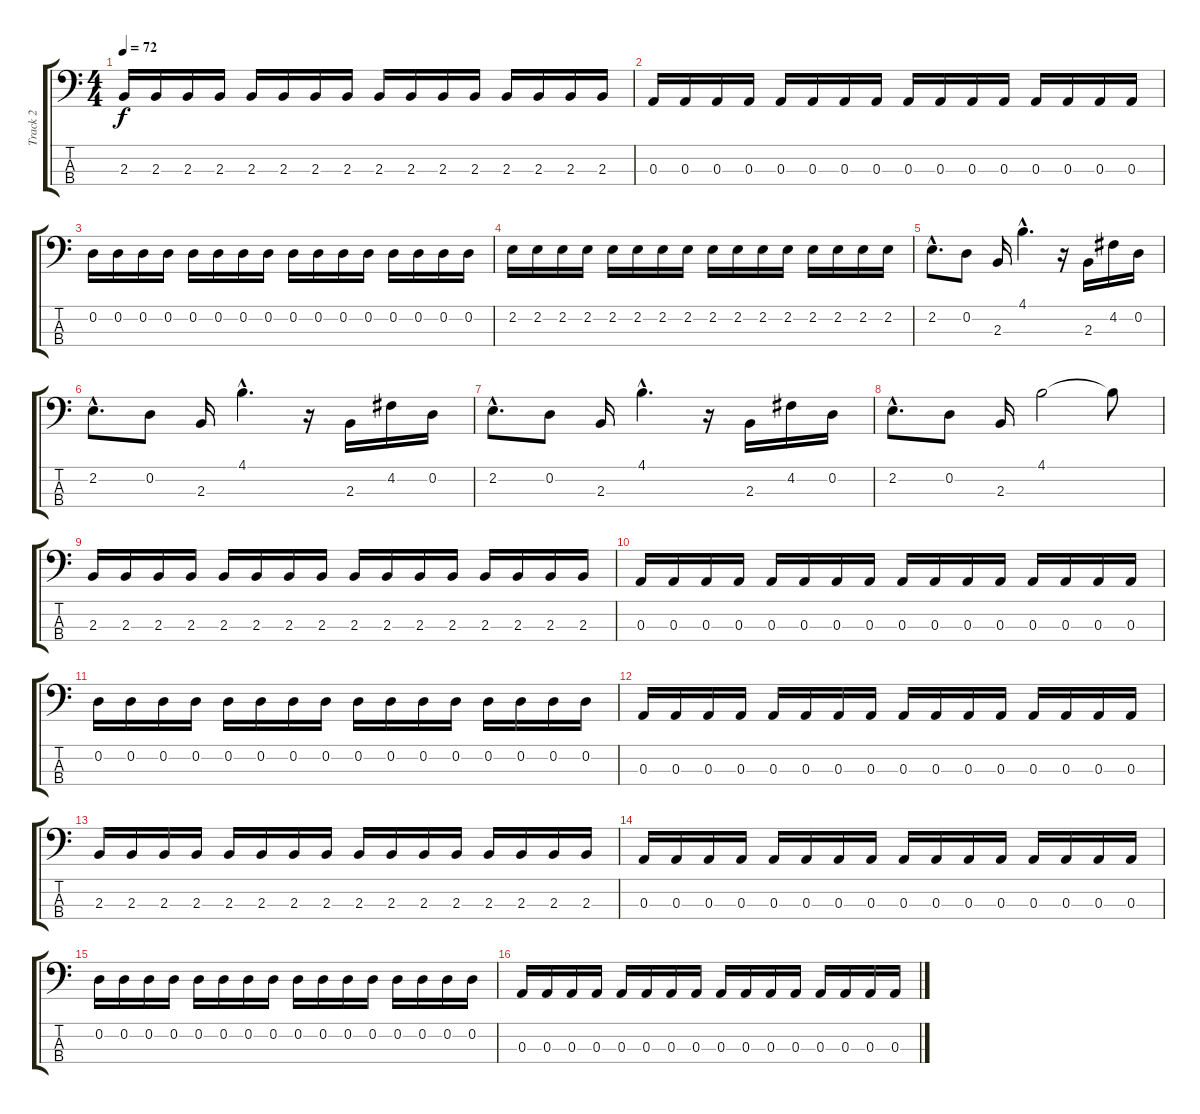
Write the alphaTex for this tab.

\track ("Track 2" "Track 2") {instrument electricbassfinger}
\staff {score tabs}
\tuning (G2 D2 A1 E1) {hide}
\ts (4 4)
\tempo 72
\clef f4
\ks c
2.3.16{dy f} 2.3.16 2.3.16 2.3.16 2.3.16 2.3.16 2.3.16 2.3.16 2.3.16 2.3.16 2.3.16 2.3.16 2.3.16 2.3.16 2.3.16 2.3.16 |
0.3.16 0.3.16 0.3.16 0.3.16 0.3.16 0.3.16 0.3.16 0.3.16 0.3.16 0.3.16 0.3.16 0.3.16 0.3.16 0.3.16 0.3.16 0.3.16 |
0.2.16 0.2.16 0.2.16 0.2.16 0.2.16 0.2.16 0.2.16 0.2.16 0.2.16 0.2.16 0.2.16 0.2.16 0.2.16 0.2.16 0.2.16 0.2.16 |
2.2.16 2.2.16 2.2.16 2.2.16 2.2.16 2.2.16 2.2.16 2.2.16 2.2.16 2.2.16 2.2.16 2.2.16 2.2.16 2.2.16 2.2.16 2.2.16 |
2.2{hac}.8{d} 0.2.8 2.3.16 4.1{hac}.4{d} r.16 2.3.16 4.2.16 0.2.16 |
2.2{hac}.8{d} 0.2.8 2.3.16 4.1{hac}.4{d} r.16 2.3.16 4.2.16 0.2.16 |
2.2{hac}.8{d} 0.2.8 2.3.16 4.1{hac}.4{d} r.16 2.3.16 4.2.16 0.2.16 |
2.2{hac}.8{d} 0.2.8 2.3.16 4.1.2 4.1{t}.8 |
2.3.16 2.3.16 2.3.16 2.3.16 2.3.16 2.3.16 2.3.16 2.3.16 2.3.16 2.3.16 2.3.16 2.3.16 2.3.16 2.3.16 2.3.16 2.3.16 |
0.3.16 0.3.16 0.3.16 0.3.16 0.3.16 0.3.16 0.3.16 0.3.16 0.3.16 0.3.16 0.3.16 0.3.16 0.3.16 0.3.16 0.3.16 0.3.16 |
0.2.16 0.2.16 0.2.16 0.2.16 0.2.16 0.2.16 0.2.16 0.2.16 0.2.16 0.2.16 0.2.16 0.2.16 0.2.16 0.2.16 0.2.16 0.2.16 |
0.3.16 0.3.16 0.3.16 0.3.16 0.3.16 0.3.16 0.3.16 0.3.16 0.3.16 0.3.16 0.3.16 0.3.16 0.3.16 0.3.16 0.3.16 0.3.16 |
2.3.16 2.3.16 2.3.16 2.3.16 2.3.16 2.3.16 2.3.16 2.3.16 2.3.16 2.3.16 2.3.16 2.3.16 2.3.16 2.3.16 2.3.16 2.3.16 |
0.3.16 0.3.16 0.3.16 0.3.16 0.3.16 0.3.16 0.3.16 0.3.16 0.3.16 0.3.16 0.3.16 0.3.16 0.3.16 0.3.16 0.3.16 0.3.16 |
0.2.16 0.2.16 0.2.16 0.2.16 0.2.16 0.2.16 0.2.16 0.2.16 0.2.16 0.2.16 0.2.16 0.2.16 0.2.16 0.2.16 0.2.16 0.2.16 |
0.3.16 0.3.16 0.3.16 0.3.16 0.3.16 0.3.16 0.3.16 0.3.16 0.3.16 0.3.16 0.3.16 0.3.16 0.3.16 0.3.16 0.3.16 0.3.16
